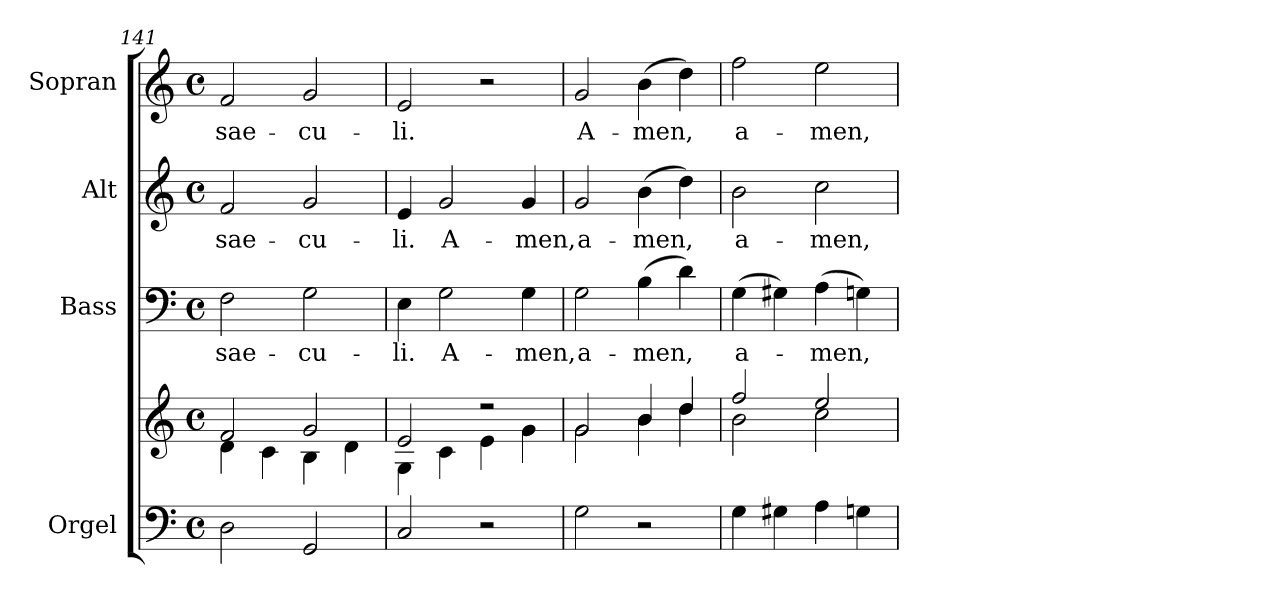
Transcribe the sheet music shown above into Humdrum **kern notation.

**kern	**kern	**kern	**text	**kern	**text	**kern	**text
*part4	*part4	*part3	*part3	*part2	*part2	*part1	*part1
*staff5	*staff4	*staff3	*staff3	*staff2	*staff2	*staff1	*staff1
*I"Orgel	*	*I"Bass	*	*I"Alt	*	*I"Sopran	*
*I'Org.	*	*I'B.	*	*I'A.	*	*I'S.	*
*clefF4	*clefG2	*clefF4	*	*clefG2	*	*clefG2	*
*k[]	*k[]	*k[]	*	*k[]	*	*k[]	*
*C:	*C:	*C:	*	*C:	*	*C:	*
*M4/4	*M4/4	*M4/4	*	*M4/4	*	*M4/4	*
*met(c)	*met(c)	*met(c)	*	*met(c)	*	*met(c)	*
=141	=141	=141	=141	=141	=141	=141	=141
*	*^	*	*	*	*	*	*
!	!	!	!	!LO:LY:b	!	!LO:LY:b	!	!LO:LY:b
2D\	2f/	4d\	2F\	sae-	2f/	sae-	2f/	sae-
.	.	4c\	.	.	.	.	.	.
!	!	!	!	!LO:LY:b	!	!LO:LY:b	!	!LO:LY:b
2GG/	2g/	4B\	2G\	-cu-	2g/	-cu-	2g/	-cu-
.	.	4d\	.	.	.	.	.	.
=142	=142	=142	=142	=142	=142	=142	=142	=142
!	!	!	!	!LO:LY:b	!	!LO:LY:b	!	!LO:LY:b
2C/	2e/	4G\	4E\	-li.	4e/	-li.	2e/	-li.
!	!	!	!	!LO:LY:b	!	!LO:LY:b	!	!
.	.	4c\	2G\	A-	2g/	A-	.	.
2r	2r	4e\	.	.	.	.	2r	.
!	!	!	!	!LO:LY:b	!	!LO:LY:b	!	!
.	.	4g\	4G\	-men,	4g/	-men,	.	.
=143	=143	=143	=143	=143	=143	=143	=143	=143
!	!	!	!	!LO:LY:b	!	!LO:LY:b	!	!LO:LY:b
2G\	2g/	2g\	2G\	a-	2g/	a-	2g/	A-
!	!	!	!	!LO:LY:b	!	!LO:LY:b	!	!LO:LY:b
2r	4b/	4b\	(>4B\	-men,	(>4b\	-men,	(>4b\	-men,
.	4dd/	4dd\	4d\)	.	4dd\)	.	4dd\)	.
=144	=144	=144	=144	=144	=144	=144	=144	=144
!	!	!	!	!LO:LY:b	!	!LO:LY:b	!	!LO:LY:b
4G\	2ff/	2b\	(>4G\	a-	2b\	a-	2ff\	a-
4G#X\	.	.	4G#X\)	.	.	.	.	.
!	!	!	!	!LO:LY:b	!	!LO:LY:b	!	!LO:LY:b
4A\	2ee/	2cc\	(>4A\	-men,	2cc\	-men,	2ee\	-men,
4Gn\	.	.	4Gn\)	.	.	.	.	.
*	*v	*v	*	*	*	*	*	*
=	=	=	=	=	=	=	=
*-	*-	*-	*-	*-	*-	*-	*-
